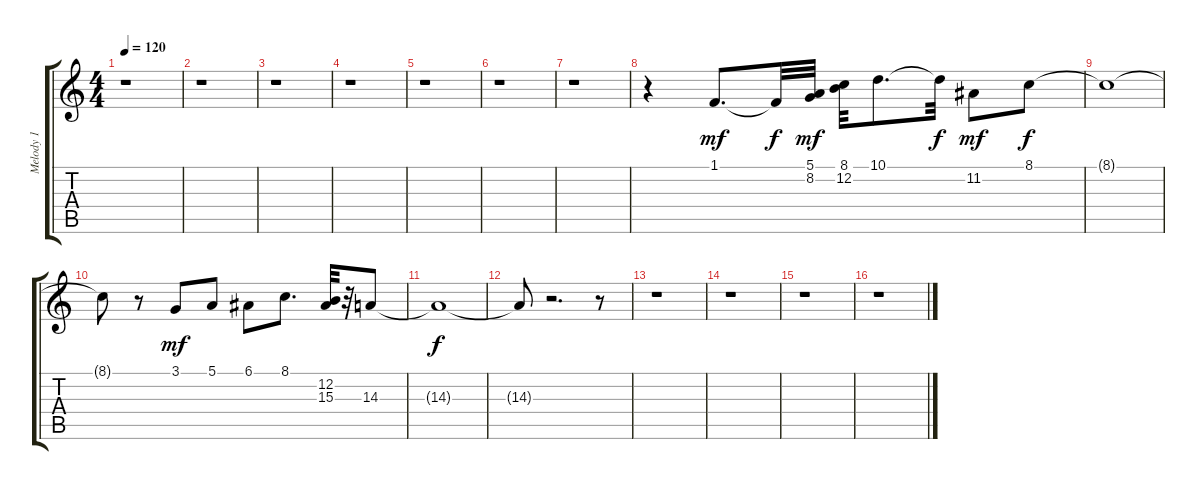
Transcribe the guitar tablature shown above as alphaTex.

\track ("Melody 1            " "Melody 1  ") {instrument lead3calliope}
\staff {score tabs}
\tuning (E4 B3 G3 D3 A2 E2) {hide}
\ts (4 4)
\tempo 120
\clef g2
\ks c
r.1{dy f} |
r.1 |
r.1 |
r.1 |
r.1 |
r.1 |
r.1 |
r.4 1.1.8{d dy mf instrument lead2sawtooth} 1.1{t}.32{dy f} (5.1 8.2).32{dy mf} (8.1 12.2).32 10.1.8{d} 10.1{t}.32{dy f} 11.2.8{dy mf} 8.1.8{dy f} |
8.1{t}.1 |
8.1{t}.8 r.8 3.1.8{dy mf} 5.1.8 6.1.8 8.1.8{d} (12.2 15.3).32 r.32 14.3.8 |
14.3{t}.1{dy f} |
14.3{t}.8 r.2{d} r.8 |
r.1 |
r.1 |
r.1 |
r.1
